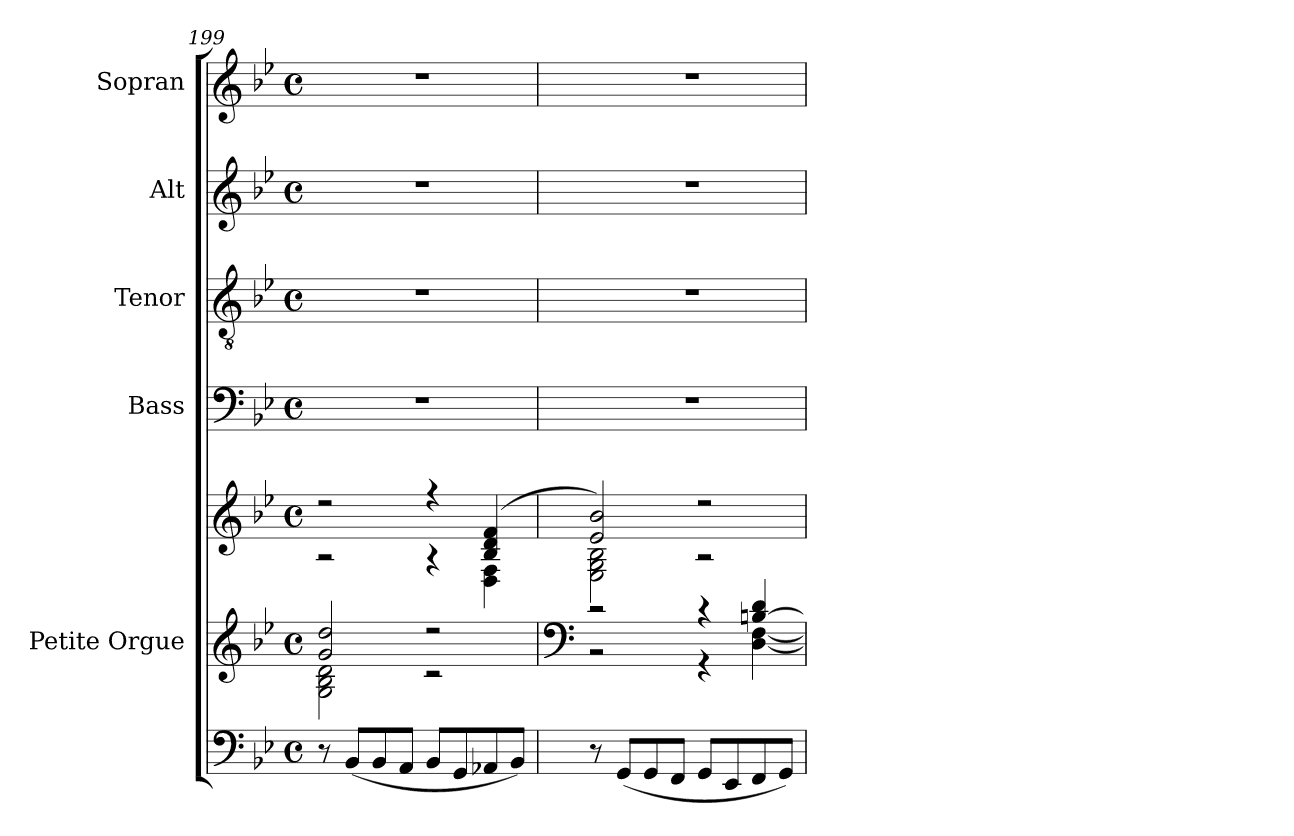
**kern	**kern	**kern	**kern	**kern	**kern	**kern
*part6	*part5	*part5	*part4	*part3	*part2	*part1
*staff7	*staff6	*staff5	*staff4	*staff3	*staff2	*staff1
*	*I"Petite Orgue	*	*I"Bass	*I"Tenor	*I"Alt	*I"Sopran
*	*I'Org. 1	*	*I'B.	*I'T.	*I'A.	*I'S.
*clefF4	*clefG2	*clefG2	*clefF4	*clefGv2	*clefG2	*clefG2
*k[b-e-]	*k[b-e-]	*k[b-e-]	*k[b-e-]	*k[b-e-]	*k[b-e-]	*k[b-e-]
*B-:	*B-:	*B-:	*B-:	*B-:	*B-:	*B-:
*M4/4	*M4/4	*M4/4	*M4/4	*M4/4	*M4/4	*M4/4
*met(c)	*met(c)	*met(c)	*met(c)	*met(c)	*met(c)	*met(c)
=199	=199	=199	=199	=199	=199	=199
*	*^	*^	*	*	*	*
8r	2g/ 2dd/	2G\ 2B-\ 2d\	2r	2r	1r	1r	1r	1r
(<8BB-/L	.	.	.	.	.	.	.	.
8BB-/	.	.	.	.	.	.	.	.
8AA/J	.	.	.	.	.	.	.	.
8BB-/L	2r	2r	4r	4r	.	.	.	.
8GG/	.	.	.	.	.	.	.	.
8AA-X/	.	.	(4B-/ 4d/ 4f/	4D\ 4F\	.	.	.	.
8BB-/J)	.	.	.	.	.	.	.	.
=200	=200	=200	=200	=200	=200	=200	=200	=200
*	*clefF4	*	*	*	*	*	*	*
8r	2r	2r	2e-/ 2b-/)	2E-\ 2G\ 2B-\	1r	1r	1r	1r
(<8GG/L	.	.	.	.	.	.	.	.
8GG/	.	.	.	.	.	.	.	.
8FF/J	.	.	.	.	.	.	.	.
8GG/L	4r	4r	2r	2r	.	.	.	.
8EE-/	.	.	.	.	.	.	.	.
8FF/	[>4Bn/ 4d/	[<4D\ [<4F\	.	.	.	.	.	.
8GG/J)	.	.	.	.	.	.	.	.
*	*v	*v	*	*	*	*	*	*
*	*	*v	*v	*	*	*	*
=	=	=	=	=	=	=
*-	*-	*-	*-	*-	*-	*-
